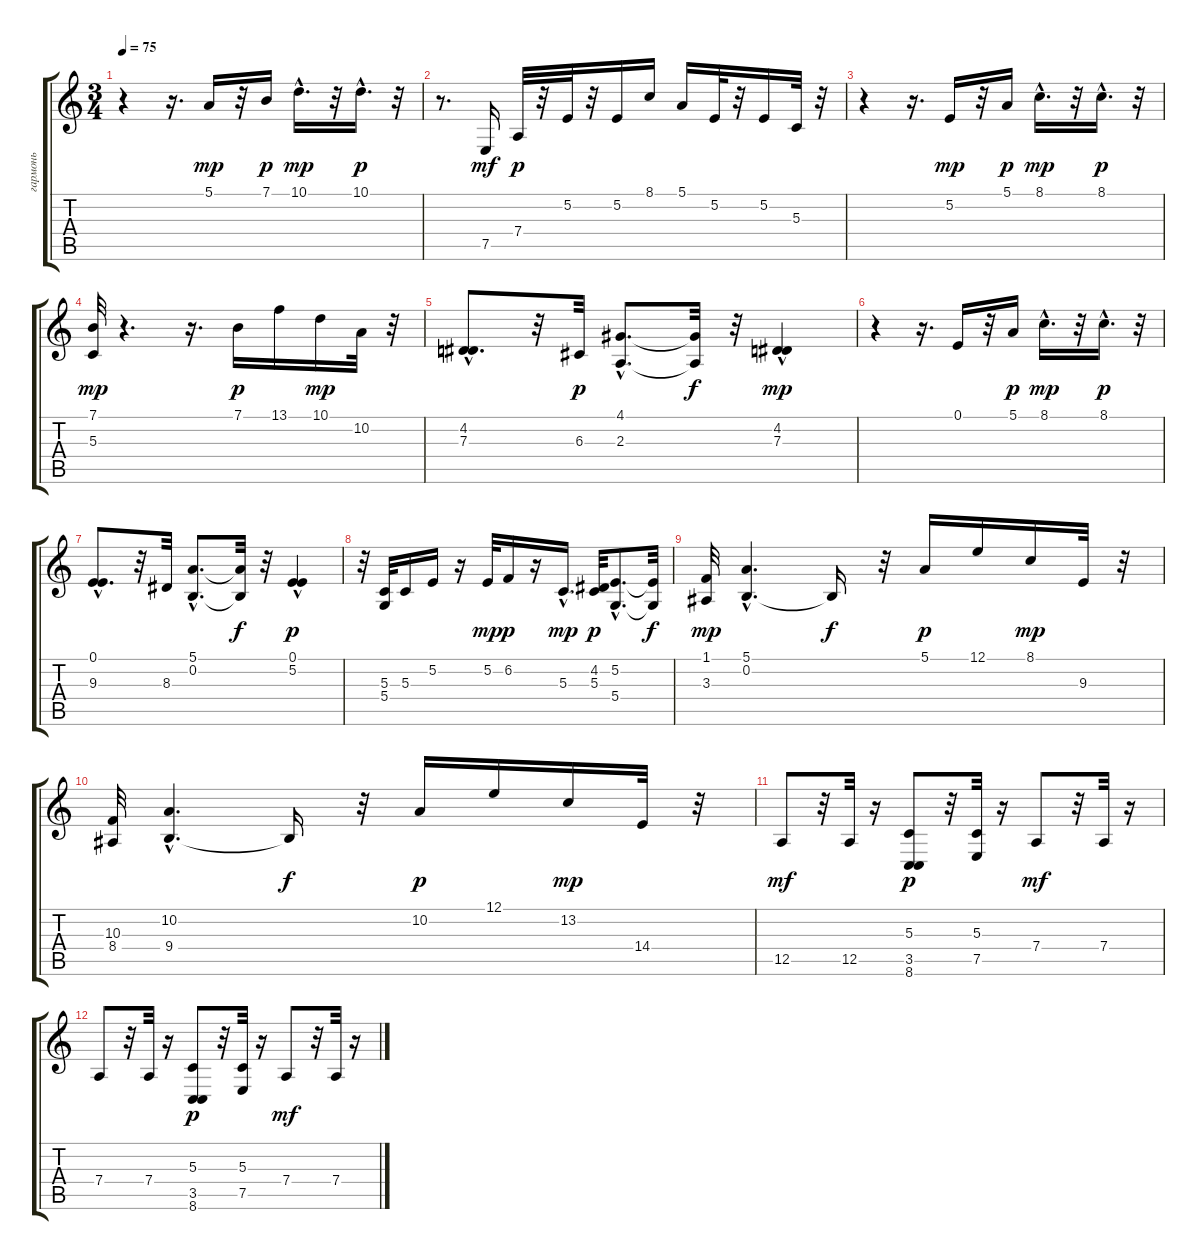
\track ("гармонь" "гармонь") {instrument harmonica}
\staff {score tabs}
\tuning (E4 B3 G3 D3 A2 E2) {hide}
\ts (3 4)
\tempo 75
\clef g2
\ks c
r.4{dy f} r.16{d} 5.1.16{dy mp} r.32 7.1.16{dy p} 10.1{hac}.16{d dy mp} r.32 10.1{hac}.16{d dy p} r.32 |
r.8{d} 7.5.16{dy mf} 7.4.32{dy p} r.32 5.2.32 r.32 5.2.16 8.1.16 5.1.16 5.2.32 r.32 5.2.16 5.3.32 r.32 |
r.4 r.16{d} 5.2.16{dy mp} r.32 5.1.16{dy p} 8.1{hac}.16{d dy mp} r.32 8.1{hac}.16{d dy p} r.32 |
(7.1 5.3).32{dy mp} r.4{d} r.16{d} 7.1.16{dy p} 13.1.16 10.1.16{dy mp} 10.2.32 r.32 |
(4.2 7.3{hac}).8{d} r.32 6.3.32{dy p} (4.1{hac} 2.3{hac}).8{d volume 5} (4.1{t} 2.3{t}).32{dy f} r.32 (4.2 7.3{hac}).4{dy mp volume 0} |
r.4 r.16{d} 0.1.16 r.32 5.1.16{dy p} 8.1{hac}.16{d dy mp} r.32 8.1{hac}.16{d dy p} r.32 |
(0.1{hac} 9.3).8{d} r.32 8.3.32 (5.1{hac} 0.2{hac}).8{d} (5.1{t} 0.2{t}).32{dy f} r.32 (0.1{hac} 5.2).4{dy p} |
r.32 (5.3 5.4).32 5.3.16 5.2.16 r.16 5.2.32{dy mp} 6.2.16{dy p} r.16 5.3{hac}.16{d dy mp} (4.2 5.3).32{dy p} (5.2{hac} 5.4{hac}).8{d} (5.2{t} 5.4{t}).32{dy f} |
(1.1 3.3).32{dy mp} (5.1{hac} 0.2{hac}).4{d} 0.2{t}.16{dy f} r.32 5.1.16{dy p} 12.1.16 8.1.16{dy mp} 9.3.32 r.32 |
(10.3 8.4).32 (10.2{hac} 9.4{hac}).4{d} 9.4{t}.16{dy f} r.32 10.2.16{dy p} 12.1.16 13.2.16{dy mp} 14.4.32 r.32 |
12.5.8{dy mf} r.32 12.5.32 r.16 (5.3 3.5 8.6).8{dy p} r.32 (5.3 7.5).32 r.16 7.4.8{dy mf} r.32 7.4.32 r.16 |
7.4.8 r.32 7.4.32 r.16 (5.3 3.5 8.6).8{dy p} r.32 (5.3 7.5).32 r.16 7.4.8{dy mf} r.32 7.4.32 r.16
